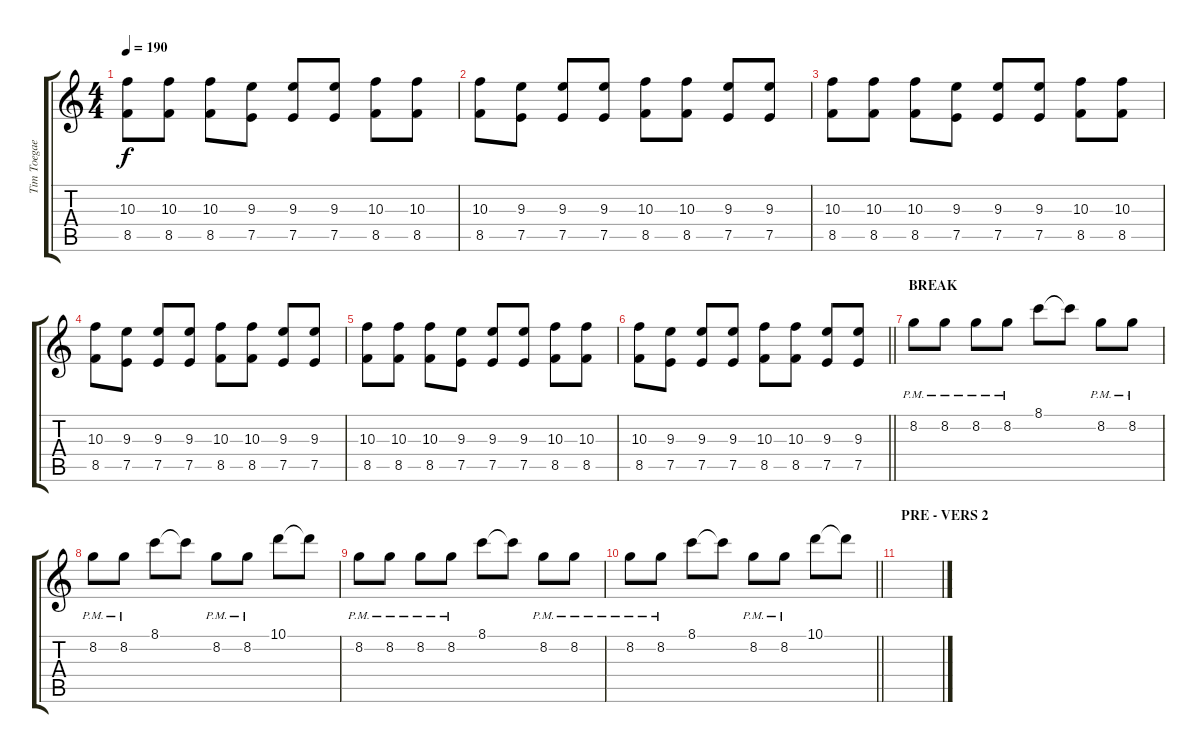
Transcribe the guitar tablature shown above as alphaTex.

\track ("Tim Toegaert" "Tim Toegae") {instrument distortionguitar}
\staff {score tabs}
\tuning (E4 B3 G3 D3 A2 E2) {hide}
\ts (4 4)
\tempo 190
\clef g2
\ks c
(10.3 8.5).8{dy f} (10.3 8.5).8 (10.3 8.5).8 (9.3 7.5).8 (9.3 7.5).8 (9.3 7.5).8 (10.3 8.5).8 (10.3 8.5).8 |
(10.3 8.5).8 (9.3 7.5).8 (9.3 7.5).8 (9.3 7.5).8 (10.3 8.5).8 (10.3 8.5).8 (9.3 7.5).8 (9.3 7.5).8 |
(10.3 8.5).8 (10.3 8.5).8 (10.3 8.5).8 (9.3 7.5).8 (9.3 7.5).8 (9.3 7.5).8 (10.3 8.5).8 (10.3 8.5).8 |
(10.3 8.5).8 (9.3 7.5).8 (9.3 7.5).8 (9.3 7.5).8 (10.3 8.5).8 (10.3 8.5).8 (9.3 7.5).8 (9.3 7.5).8 |
(10.3 8.5).8 (10.3 8.5).8 (10.3 8.5).8 (9.3 7.5).8 (9.3 7.5).8 (9.3 7.5).8 (10.3 8.5).8 (10.3 8.5).8 |
\barLineRight lightlight
(10.3 8.5).8 (9.3 7.5).8 (9.3 7.5).8 (9.3 7.5).8 (10.3 8.5).8 (10.3 8.5).8 (9.3 7.5).8 (9.3 7.5).8 |
\section ("" "BREAK")
8.2{pm}.8 8.2{pm}.8 8.2{pm}.8 8.2{pm}.8 8.1.8 8.1{t}.8 8.2{pm}.8 8.2{pm}.8 |
8.2{pm}.8 8.2{pm}.8 8.1.8 8.1{t}.8 8.2{pm}.8 8.2{pm}.8 10.1.8 10.1{t}.8 |
8.2{pm}.8 8.2{pm}.8 8.2{pm}.8 8.2{pm}.8 8.1.8 8.1{t}.8 8.2{pm}.8 8.2{pm}.8 |
\barLineRight lightlight
8.2{pm}.8 8.2{pm}.8 8.1.8 8.1{t}.8 8.2{pm}.8 8.2{pm}.8 10.1.8 10.1{t}.8 |
\section ("" "PRE - VERS 2")
